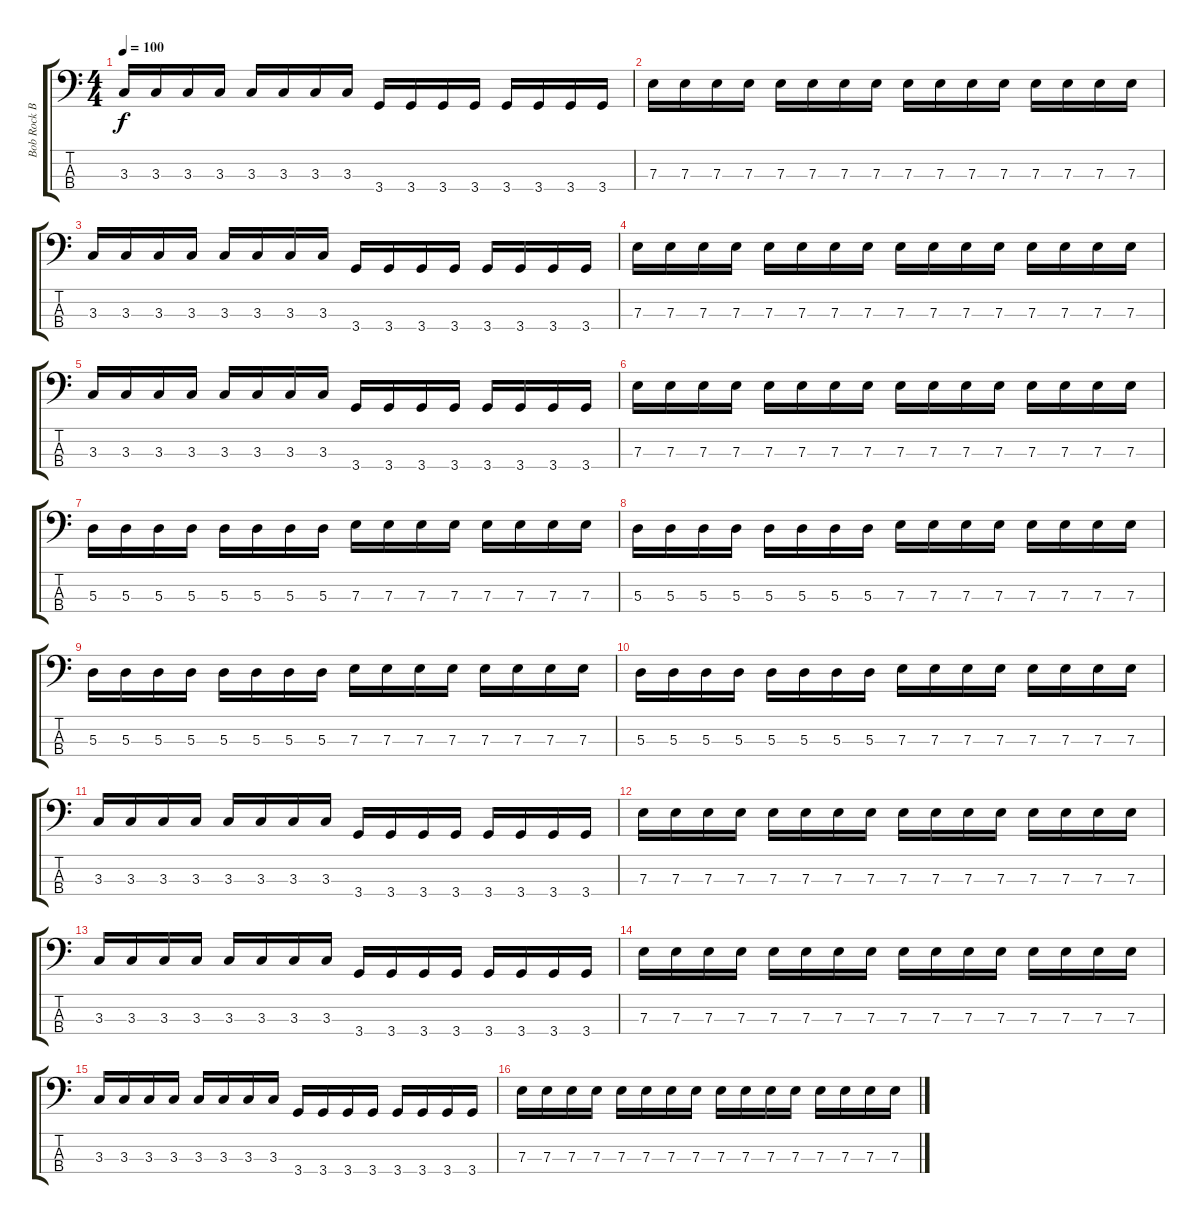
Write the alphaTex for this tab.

\track ("Bob Rock Bass" "Bob Rock B") {instrument electricbassfinger}
\staff {score tabs}
\tuning (G2 D2 A1 E1) {hide}
\ts (4 4)
\tempo 100
\clef f4
\ks c
3.3.16{dy f} 3.3.16 3.3.16 3.3.16 3.3.16 3.3.16 3.3.16 3.3.16 3.4.16 3.4.16 3.4.16 3.4.16 3.4.16 3.4.16 3.4.16 3.4.16 |
7.3.16 7.3.16 7.3.16 7.3.16 7.3.16 7.3.16 7.3.16 7.3.16 7.3.16 7.3.16 7.3.16 7.3.16 7.3.16 7.3.16 7.3.16 7.3.16 |
3.3.16 3.3.16 3.3.16 3.3.16 3.3.16 3.3.16 3.3.16 3.3.16 3.4.16 3.4.16 3.4.16 3.4.16 3.4.16 3.4.16 3.4.16 3.4.16 |
7.3.16 7.3.16 7.3.16 7.3.16 7.3.16 7.3.16 7.3.16 7.3.16 7.3.16 7.3.16 7.3.16 7.3.16 7.3.16 7.3.16 7.3.16 7.3.16 |
3.3.16 3.3.16 3.3.16 3.3.16 3.3.16 3.3.16 3.3.16 3.3.16 3.4.16 3.4.16 3.4.16 3.4.16 3.4.16 3.4.16 3.4.16 3.4.16 |
7.3.16 7.3.16 7.3.16 7.3.16 7.3.16 7.3.16 7.3.16 7.3.16 7.3.16 7.3.16 7.3.16 7.3.16 7.3.16 7.3.16 7.3.16 7.3.16 |
5.3.16 5.3.16 5.3.16 5.3.16 5.3.16 5.3.16 5.3.16 5.3.16 7.3.16 7.3.16 7.3.16 7.3.16 7.3.16 7.3.16 7.3.16 7.3.16 |
5.3.16 5.3.16 5.3.16 5.3.16 5.3.16 5.3.16 5.3.16 5.3.16 7.3.16 7.3.16 7.3.16 7.3.16 7.3.16 7.3.16 7.3.16 7.3.16 |
5.3.16 5.3.16 5.3.16 5.3.16 5.3.16 5.3.16 5.3.16 5.3.16 7.3.16 7.3.16 7.3.16 7.3.16 7.3.16 7.3.16 7.3.16 7.3.16 |
5.3.16 5.3.16 5.3.16 5.3.16 5.3.16 5.3.16 5.3.16 5.3.16 7.3.16 7.3.16 7.3.16 7.3.16 7.3.16 7.3.16 7.3.16 7.3.16 |
3.3.16 3.3.16 3.3.16 3.3.16 3.3.16 3.3.16 3.3.16 3.3.16 3.4.16 3.4.16 3.4.16 3.4.16 3.4.16 3.4.16 3.4.16 3.4.16 |
7.3.16 7.3.16 7.3.16 7.3.16 7.3.16 7.3.16 7.3.16 7.3.16 7.3.16 7.3.16 7.3.16 7.3.16 7.3.16 7.3.16 7.3.16 7.3.16 |
3.3.16 3.3.16 3.3.16 3.3.16 3.3.16 3.3.16 3.3.16 3.3.16 3.4.16 3.4.16 3.4.16 3.4.16 3.4.16 3.4.16 3.4.16 3.4.16 |
7.3.16 7.3.16 7.3.16 7.3.16 7.3.16 7.3.16 7.3.16 7.3.16 7.3.16 7.3.16 7.3.16 7.3.16 7.3.16 7.3.16 7.3.16 7.3.16 |
3.3.16 3.3.16 3.3.16 3.3.16 3.3.16 3.3.16 3.3.16 3.3.16 3.4.16 3.4.16 3.4.16 3.4.16 3.4.16 3.4.16 3.4.16 3.4.16 |
7.3.16 7.3.16 7.3.16 7.3.16 7.3.16 7.3.16 7.3.16 7.3.16 7.3.16 7.3.16 7.3.16 7.3.16 7.3.16 7.3.16 7.3.16 7.3.16
